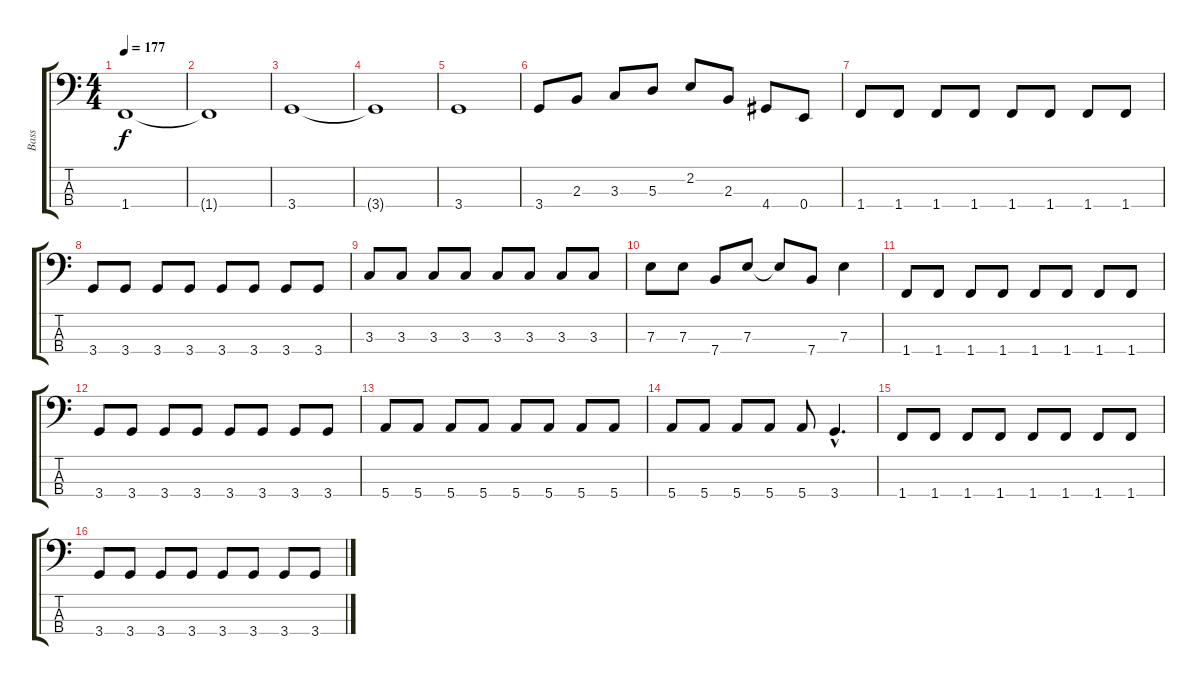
\track ("Bass" "Bass") {instrument electricbasspick}
\staff {score tabs}
\tuning (G2 D2 A1 E1) {hide}
\ts (4 4)
\tempo 177
\clef f4
\ks c
1.4.1{dy f} |
1.4{t}.1 |
3.4.1 |
3.4{t}.1 |
3.4.1 |
3.4.8 2.3.8 3.3.8 5.3.8 2.2.8 2.3.8 4.4.8 0.4.8 |
1.4.8 1.4.8 1.4.8 1.4.8 1.4.8 1.4.8 1.4.8 1.4.8 |
3.4.8 3.4.8 3.4.8 3.4.8 3.4.8 3.4.8 3.4.8 3.4.8 |
3.3.8 3.3.8 3.3.8 3.3.8 3.3.8 3.3.8 3.3.8 3.3.8 |
7.3.8 7.3.8 7.4.8 7.3.8 7.3{t}.8 7.4.8 7.3.4 |
1.4.8 1.4.8 1.4.8 1.4.8 1.4.8 1.4.8 1.4.8 1.4.8 |
3.4.8 3.4.8 3.4.8 3.4.8 3.4.8 3.4.8 3.4.8 3.4.8 |
5.4.8 5.4.8 5.4.8 5.4.8 5.4.8 5.4.8 5.4.8 5.4.8 |
5.4.8 5.4.8 5.4.8 5.4.8 5.4.8 3.4{hac}.4{d} |
1.4.8 1.4.8 1.4.8 1.4.8 1.4.8 1.4.8 1.4.8 1.4.8 |
3.4.8 3.4.8 3.4.8 3.4.8 3.4.8 3.4.8 3.4.8 3.4.8
